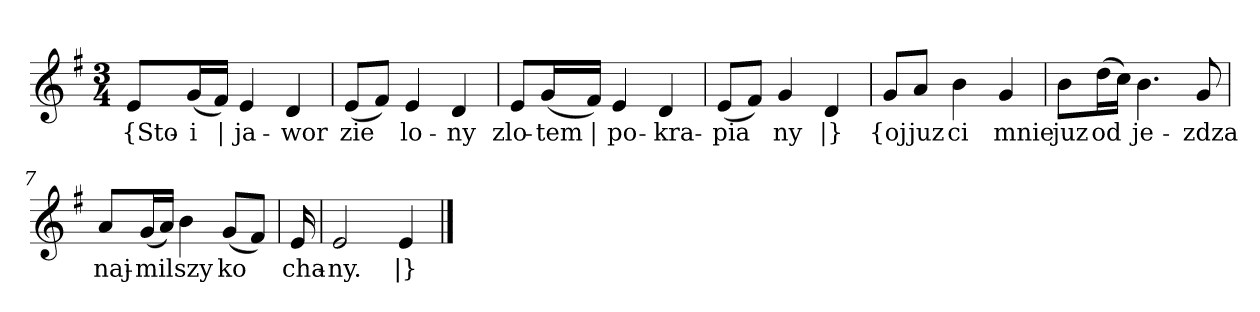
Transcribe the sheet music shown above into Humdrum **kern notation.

**kern	**text
*part1	*part1
*staff1	*staff1
*clefG2	*
*k[f#]	*
*e:	*
*M3/4	*
=	=
8e/L	{Sto-
(16g/L	-i
16f#/JJ)	|
4e	ja-
4d	-wor
=2	=2
(8e/L	zie
8f#/J)	--
4e	-lo-
4d	-ny
=3	=3
8e/L	zlo-
(16g/L	-tem
16f#/JJ)	|
4e	po-
4d	-kra-
=4	=4
(8e/L	-pia
8f#/J)	--
4g	-ny
4d	|}
=5y	=5y
8g/L	{oj
8a/J	juz
4b	ci
4g	mnie
=6	=6
8b\L	juz
(16dd\L	od
16cc\JJ)	--
4.b	-je-
8g	-zdza
=7	=7
8a/L	naj-
(16g/L	-mil
16a/JJ)	--
4b	-szy
(8g/L	ko
8f#/J)	--
=8y	=8y
16e	-cha-
=9	=9
2e	-ny.
4e	|}
==	==
*-	*-
